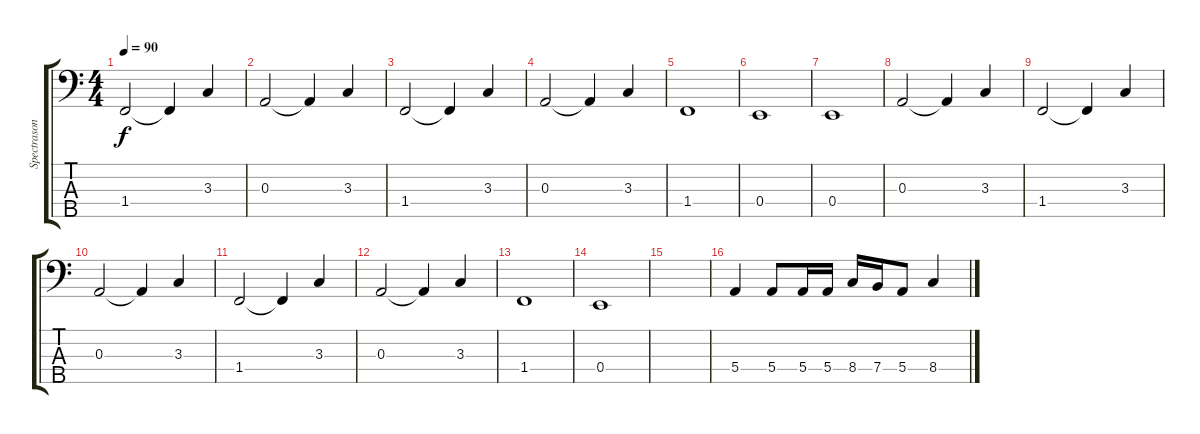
\track ("Spectrasonics Omnisphere" "Spectrason") {instrument synthbass2}
\staff {score tabs}
\tuning (G2 D2 A1 E1 B0) {hide}
\ts (4 4)
\tempo 90
\clef f4
\ks c
1.4.2{dy f} 1.4{t}.4 3.3.4 |
0.3.2 0.3{t}.4 3.3.4 |
1.4.2 1.4{t}.4 3.3.4 |
0.3.2 0.3{t}.4 3.3.4 |
1.4.1 |
0.4.1 |
0.4.1 |
0.3.2 0.3{t}.4 3.3.4 |
1.4.2 1.4{t}.4 3.3.4 |
0.3.2 0.3{t}.4 3.3.4 |
1.4.2 1.4{t}.4 3.3.4 |
0.3.2 0.3{t}.4 3.3.4 |
1.4.1 |
0.4.1 |
|
5.4.4 5.4.8 5.4.16 5.4.16 8.4.16 7.4.16 5.4.8 8.4.4
